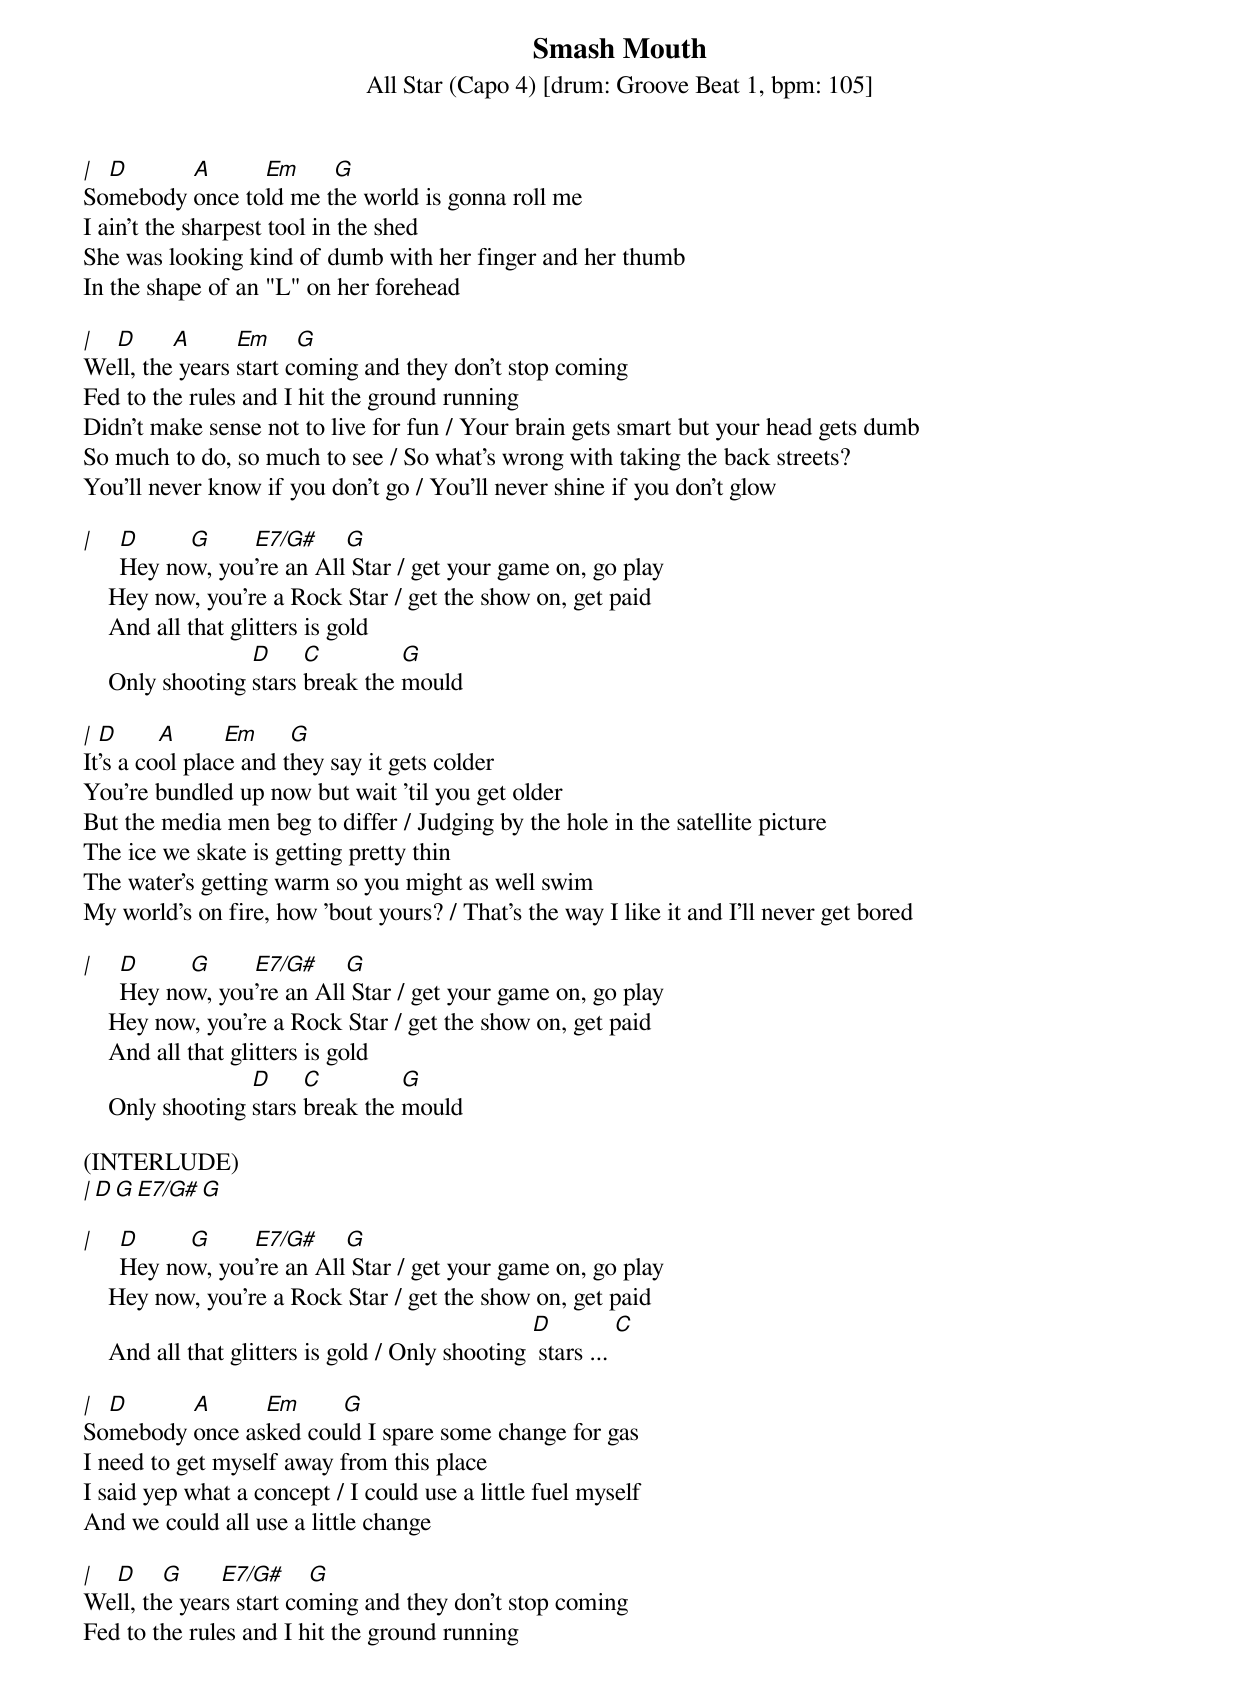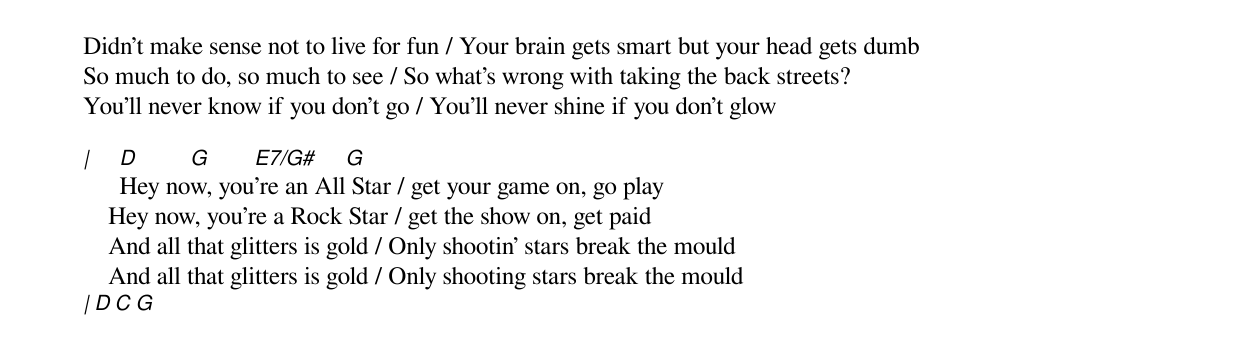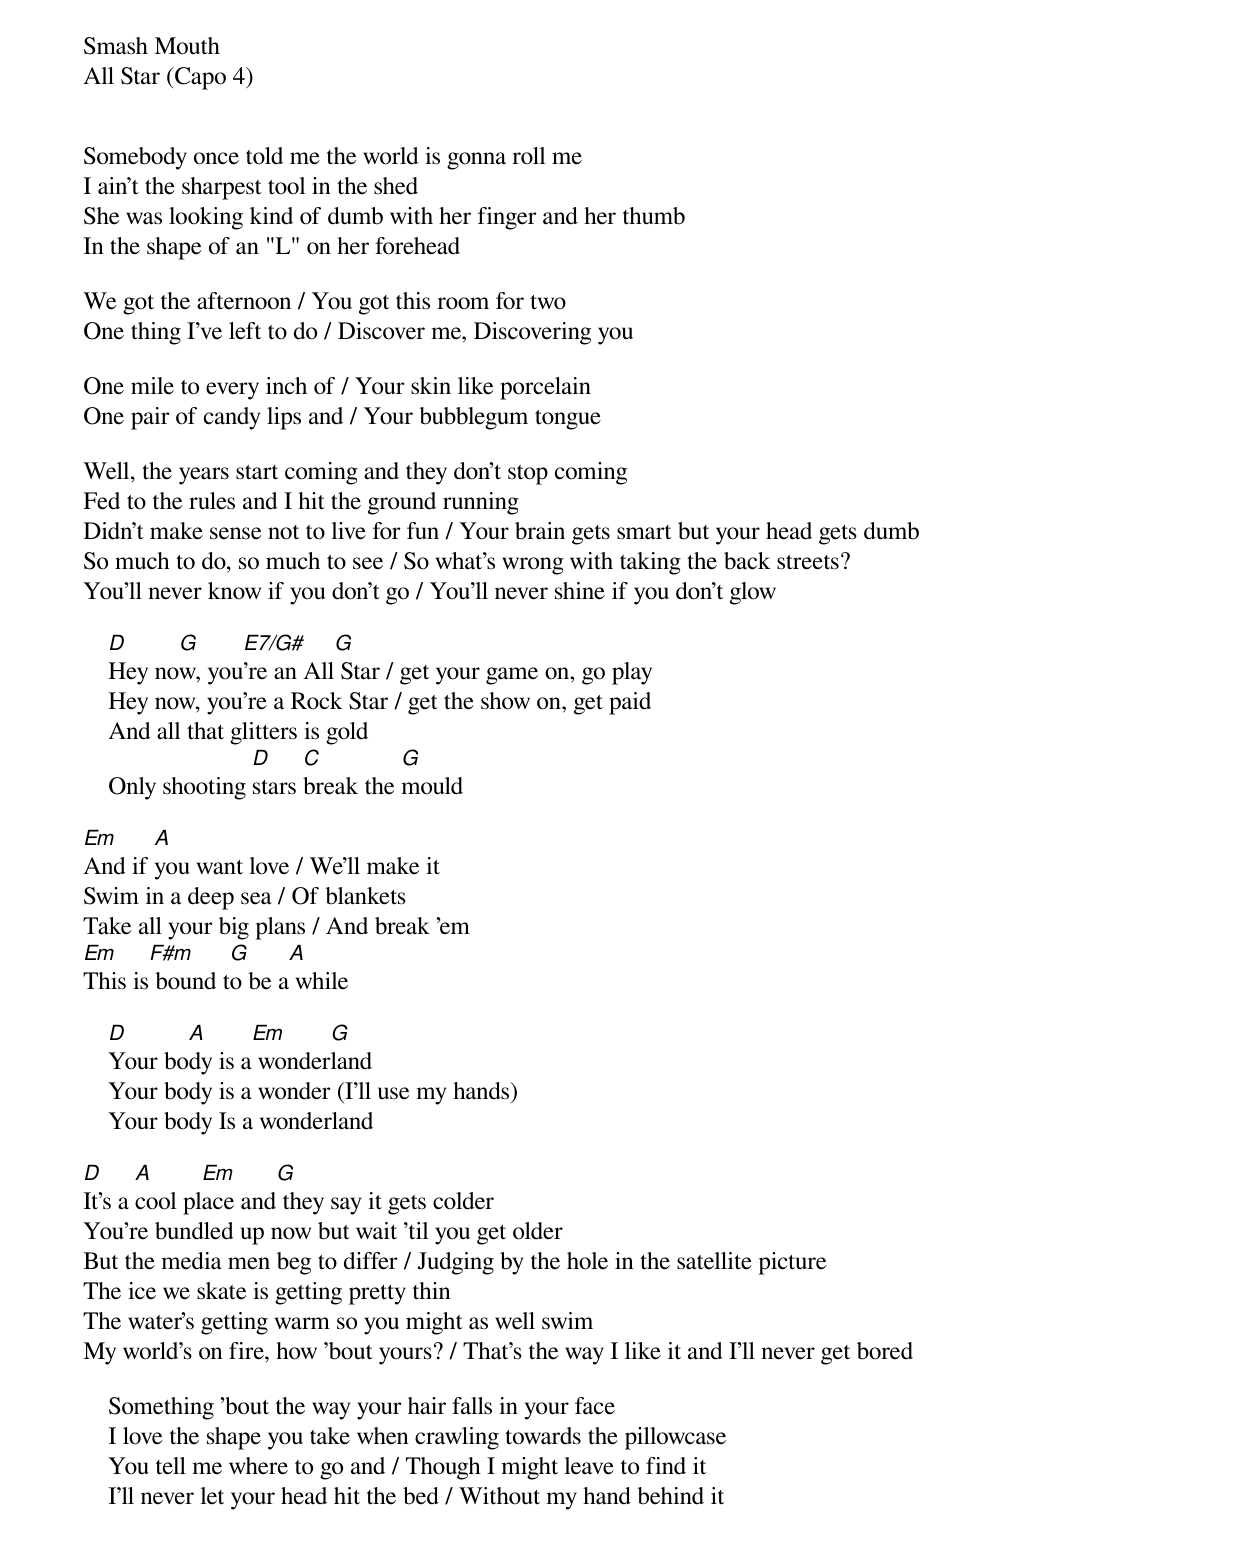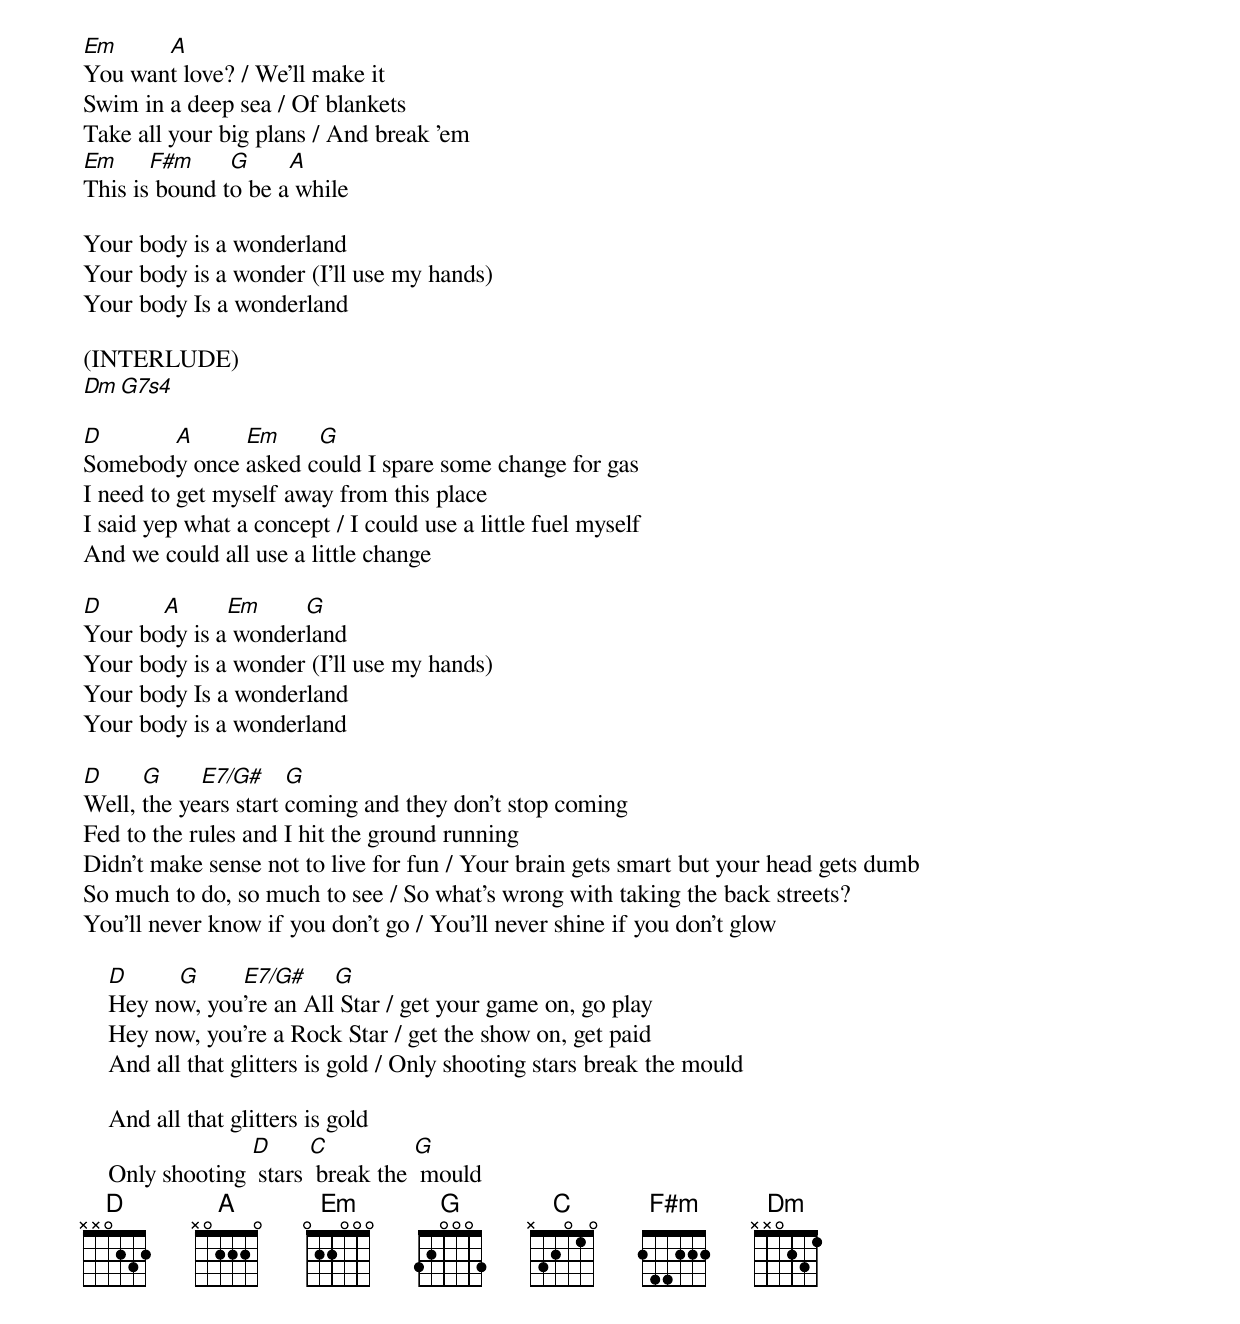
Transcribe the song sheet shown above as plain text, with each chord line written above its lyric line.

Smash Mouth
All Star (Capo 4) [drum: Groove Beat 1, bpm: 105]

| D      A      Em     G
Somebody once told me the world is gonna roll me
I ain't the sharpest tool in the shed
She was looking kind of dumb with her finger and her thumb
In the shape of an "L" on her forehead

| D      A      Em     G
Well, the years start coming and they don't stop coming
Fed to the rules and I hit the ground running
Didn't make sense not to live for fun / Your brain gets smart but your head gets dumb
So much to do, so much to see / So what's wrong with taking the back streets?
You'll never know if you don't go / You'll never shine if you don't glow

|   D     G     E7/G#     G
    Hey now, you're an All Star / get your game on, go play
    Hey now, you're a Rock Star / get the show on, get paid
    And all that glitters is gold
    Only shooting [D]stars [C]break the [G]mould

| D      A      Em     G
It's a cool place and they say it gets colder
You're bundled up now but wait 'til you get older
But the media men beg to differ / Judging by the hole in the satellite picture
The ice we skate is getting pretty thin
The water's getting warm so you might as well swim
My world's on fire, how 'bout yours? / That's the way I like it and I'll never get bored

|   D     G     E7/G#     G
    Hey now, you're an All Star / get your game on, go play
    Hey now, you're a Rock Star / get the show on, get paid
    And all that glitters is gold
    Only shooting [D]stars [C]break the [G]mould

(INTERLUDE)
| D     G     E7/G#     G

|   D     G     E7/G#     G
    Hey now, you're an All Star / get your game on, go play
    Hey now, you're a Rock Star / get the show on, get paid
    And all that glitters is gold / Only shooting [D] stars ... [C]

| D      A      Em     G
Somebody once asked could I spare some change for gas
I need to get myself away from this place
I said yep what a concept / I could use a little fuel myself
And we could all use a little change

| D     G     E7/G#     G
Well, the years start coming and they don't stop coming
Fed to the rules and I hit the ground running
Didn't make sense not to live for fun / Your brain gets smart but your head gets dumb
So much to do, so much to see / So what's wrong with taking the back streets?
You'll never know if you don't go / You'll never shine if you don't glow

|   D     G     E7/G#     G
    Hey now, you're an All Star / get your game on, go play
    Hey now, you're a Rock Star / get the show on, get paid
    And all that glitters is gold / Only shootin' stars break the mould
    And all that glitters is gold / Only shooting stars break the mould
|                                                 D     C         G





































































































Smash Mouth
All Star (Capo 4)


Somebody once told me the world is gonna roll me
I ain't the sharpest tool in the shed
She was looking kind of dumb with her finger and her thumb
In the shape of an "L" on her forehead

We got the afternoon / You got this room for two
One thing I've left to do / Discover me, Discovering you

One mile to every inch of / Your skin like porcelain
One pair of candy lips and / Your bubblegum tongue

Well, the years start coming and they don't stop coming
Fed to the rules and I hit the ground running
Didn't make sense not to live for fun / Your brain gets smart but your head gets dumb
So much to do, so much to see / So what's wrong with taking the back streets?
You'll never know if you don't go / You'll never shine if you don't glow

    D     G     E7/G#     G
    Hey now, you're an All Star / get your game on, go play
    Hey now, you're a Rock Star / get the show on, get paid
    And all that glitters is gold
    Only shooting [D]stars [C]break the [G]mould

Em     A
And if you want love / We'll make it
Swim in a deep sea / Of blankets
Take all your big plans / And break 'em
Em     F#m     G     A
This is bound to be a while

    D      A      Em     G
    Your body is a wonderland
    Your body is a wonder (I'll use my hands)
    Your body Is a wonderland

D      A      Em     G
It's a cool place and they say it gets colder
You're bundled up now but wait 'til you get older
But the media men beg to differ / Judging by the hole in the satellite picture
The ice we skate is getting pretty thin
The water's getting warm so you might as well swim
My world's on fire, how 'bout yours? / That's the way I like it and I'll never get bored

    Something 'bout the way your hair falls in your face
    I love the shape you take when crawling towards the pillowcase
    You tell me where to go and / Though I might leave to find it
    I'll never let your head hit the bed / Without my hand behind it

Em     A
You want love? / We'll make it
Swim in a deep sea / Of blankets
Take all your big plans / And break 'em
Em     F#m     G     A
This is bound to be a while

Your body is a wonderland
Your body is a wonder (I'll use my hands)
Your body Is a wonderland

(INTERLUDE)
Dm    G7s4

D      A      Em     G
Somebody once asked could I spare some change for gas
I need to get myself away from this place
I said yep what a concept / I could use a little fuel myself
And we could all use a little change

D      A      Em     G
Your body is a wonderland
Your body is a wonder (I'll use my hands)
Your body Is a wonderland
Your body is a wonderland

D     G     E7/G#     G
Well, the years start coming and they don't stop coming
Fed to the rules and I hit the ground running
Didn't make sense not to live for fun / Your brain gets smart but your head gets dumb
So much to do, so much to see / So what's wrong with taking the back streets?
You'll never know if you don't go / You'll never shine if you don't glow

    D     G     E7/G#     G
    Hey now, you're an All Star / get your game on, go play
    Hey now, you're a Rock Star / get the show on, get paid
    And all that glitters is gold / Only shooting stars break the mould

    And all that glitters is gold
    Only shooting [D] stars [C] break the [G] mould
